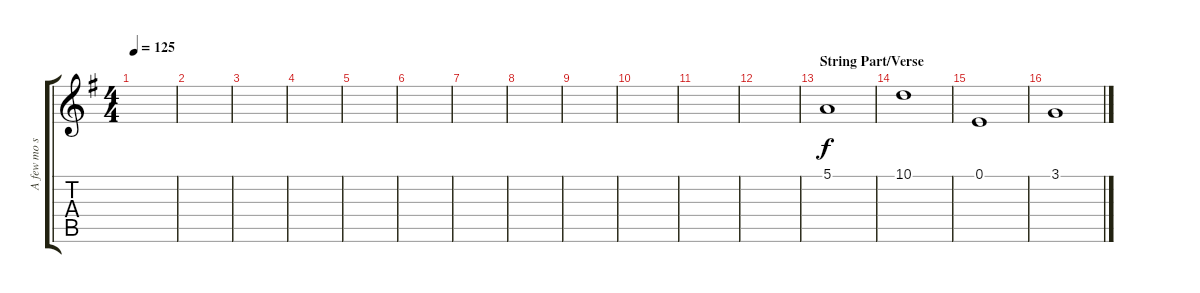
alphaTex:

\track ("A few mo strings" "A few mo s") {instrument tremolostrings}
\staff {score tabs}
\tuning (E4 B3 G3 D3 A2 E2) {hide}
\ts (4 4)
\tempo 125
\clef g2
\ks g
|
|
|
|
|
|
|
|
|
|
|
|
\section ("" "String Part/Verse")
5.1.1{volume 10 instrument cello} |
10.1.1 |
0.1.1{volume 8} |
3.1.1
